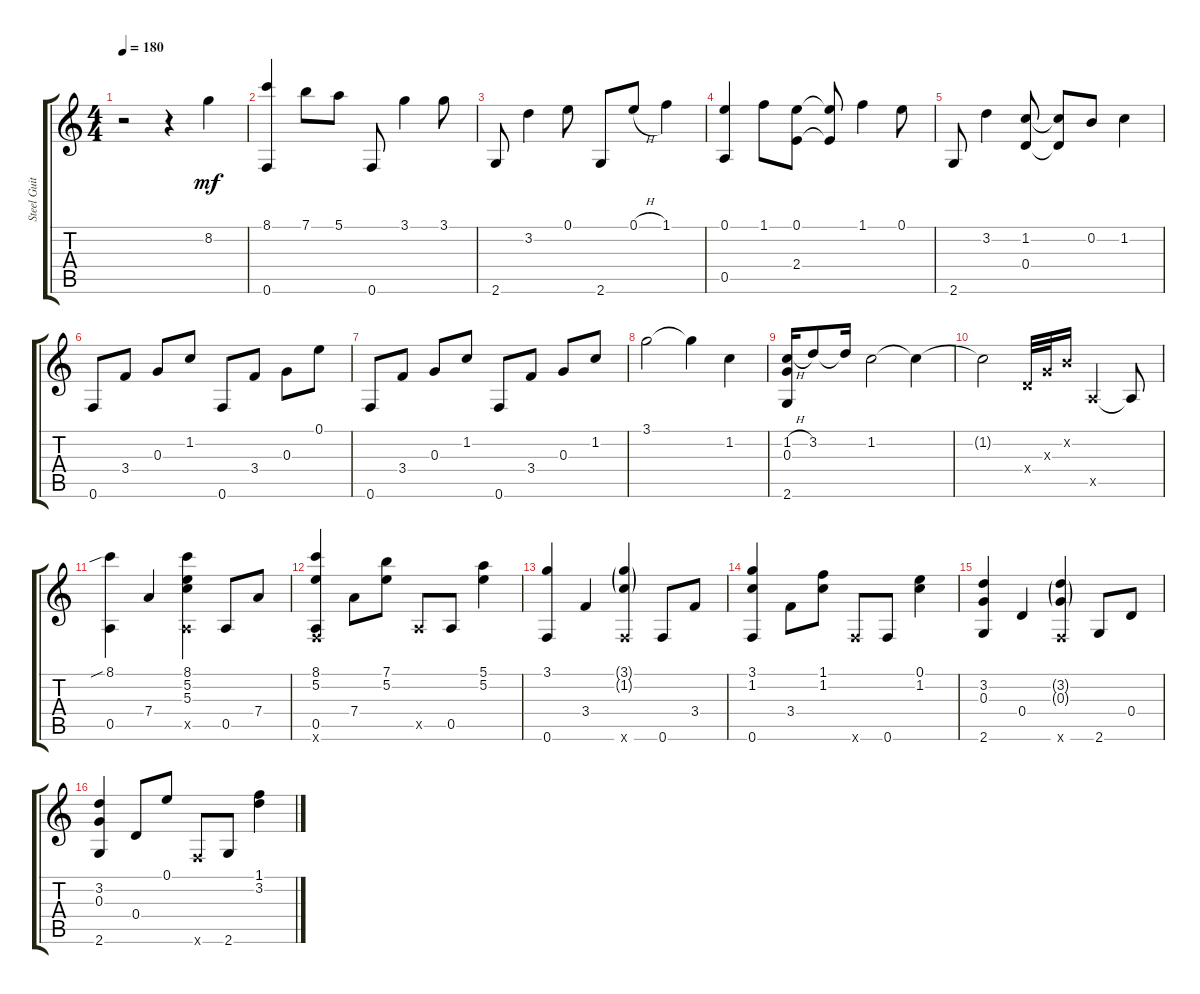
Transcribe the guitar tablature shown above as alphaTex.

\track ("Steel Guitar" "Steel Guit") {instrument acousticguitarsteel}
\staff {score tabs}
\tuning (E4 B3 G3 D3 A2 F2) {hide}
\ts (4 4)
\tempo 180
\clef g2
\ks c
r.2{dy mf instrument acousticguitarsteel} r.4 8.2.4 |
(8.1 0.6).4 7.1.8 5.1.8 0.6.8 3.1.4 3.1.8 |
2.6.8 3.2.4 0.1.8 2.6.8 0.1{h}.8 1.1.4 |
(0.1 0.5).4 1.1.8 (0.1 2.4).8 (0.1{t} 2.4{t}).8 1.1.4 0.1.8 |
2.6.8 3.2.4 (1.2 0.4).8 (1.2{t} 0.4{t}).8 0.2.8 1.2.4 |
0.6.8 3.4.8 0.3.8 1.2.8 0.6.8 3.4.8 0.3.8 0.1.8 |
0.6.8 3.4.8 0.3.8 1.2.8 0.6.8 3.4.8 0.3.8 1.2.8 |
3.1.2 3.1{t}.4 1.2.4 |
(1.2{h} 0.3 2.6).16 3.2.8 3.2{t}.16 1.2.2 1.2{t}.4 |
1.2{t}.2 0.4{x}.32 0.3{x}.32 0.2{x}.16 0.5{x}.4 0.5{t}.8 |
(8.1{sib} 0.5).4 7.4.4 (8.1 5.2 5.3 0.5{x}).4 0.5.8 7.4.8 |
(8.1 5.2 0.5 0.6{x}).4 7.4.8 (7.1 5.2).8 0.5{x}.8 0.5.8 (5.1 5.2).4 |
(3.1 0.6).4 3.4.4 (3.1{g} 1.2{g} 0.6{x}).4 0.6.8 3.4.8 |
(3.1 1.2 0.6).4 3.4.8 (1.1 1.2).8 0.6{x}.8 0.6.8 (0.1 1.2).4 |
(3.2 0.3 2.6).4 0.4.4 (3.2{g} 0.3{g} 0.6{x}).4 2.6.8 0.4.8 |
(3.2 0.3 2.6).4 0.4.8 0.1.8 0.6{x}.8 2.6.8 (1.1 3.2).4
